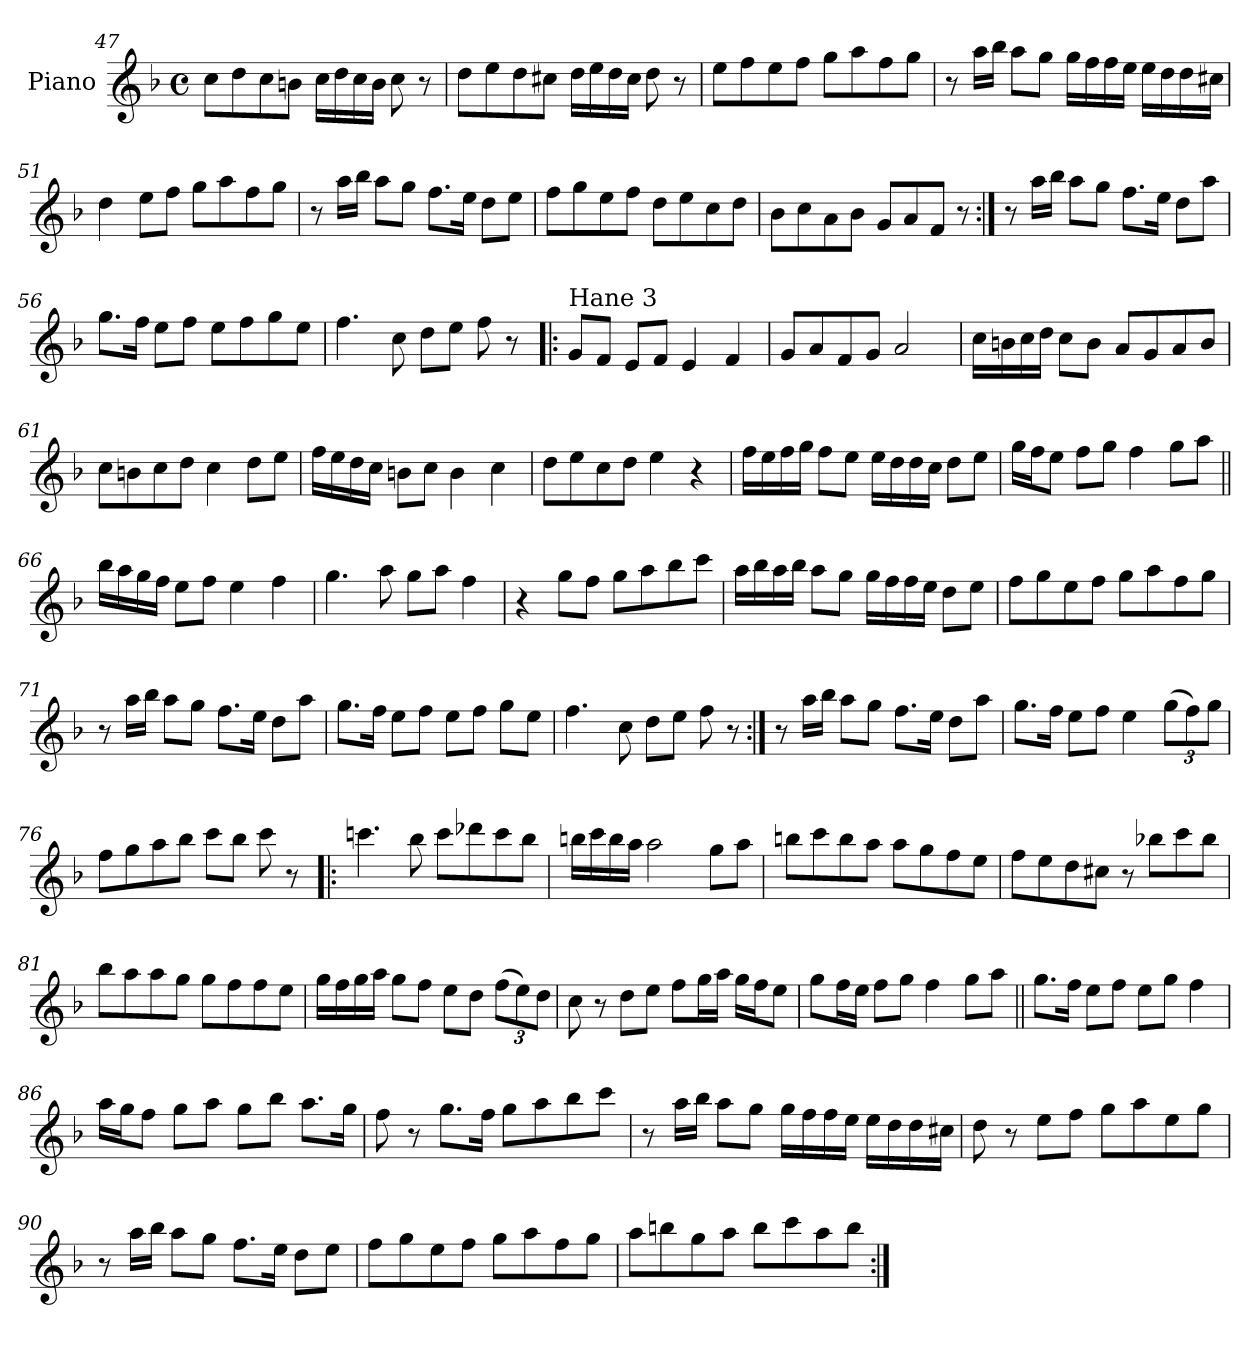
**kern
*part1
*staff1
*I"Piano
*I'Pno.
!!LO:LB:g=z
*clefG2
*k[b-]
*M4/4
*met(c)
=47
8cc\L
8dd\
8cc\
8bn\J
16cc\LL
16dd\
16cc\
16b\JJ
8cc\
8r
=48
8dd\L
8ee\
8dd\
8cc#X\J
16dd\LL
16ee\
16dd\
16cc#\JJ
8dd\
8r
=49
8ee\L
8ff\
8ee\
8ff\J
8gg\L
8aa\
8ff\
8gg\J
=50
8r
16aa\LL
16bb-\JJ
8aa\L
8gg\J
16gg\LL
16ff\
16ff\
16ee\JJ
16ee\LL
16dd\
16dd\
16cc#X\JJ
!!LO:LB:g=z
=51
4dd\
8ee\L
8ff\J
8gg\L
8aa\
8ff\
8gg\J
=52
8r
16aa\LL
16bb-\JJ
8aa\L
8gg\J
8.ff\L
16ee\Jk
8dd\L
8ee\J
=53
8ff\L
8gg\
8ee\
8ff\J
8dd\L
8ee\
8cc\
8dd\J
=54
8b-\L
8cc\
8a\
8b-\J
8g/L
8a/
8f/J
8r
!!LO:LB:g=z
=55:|!
8r
16aa\LL
16bb-\JJ
8aa\L
8gg\J
8.ff\L
16ee\Jk
8dd\L
8aa\J
=56
8.gg\L
16ff\Jk
8ee\L
8ff\J
8ee\L
8ff\
8gg\
8ee\J
=57
4.ff\
8cc\
8dd\L
8ee\J
8ff\
8r
=58!|:
!LO:TX:a:t=Hane 3
8g/L
8f/J
8e/L
8f/J
4e/
4f/
=59
8g/L
8a/
8f/
8g/J
2a/
!!LO:LB:g=z
=60
16cc\LL
16bn\
16cc\
16dd\JJ
8cc\L
8b\J
8a/L
8g/
8a/
8b/J
=61
8cc\L
8bn\
8cc\
8dd\J
4cc\
8dd\L
8ee\J
=62
16ff\LL
16ee\
16dd\
16cc\JJ
8bn\L
8cc\J
4b\
4cc\
=63
8dd\L
8ee\
8cc\
8dd\J
4ee\
4r
!!LO:LB:g=z
=64
16ff\LL
16ee\
16ff\
16gg\JJ
8ff\L
8ee\J
16ee\LL
16dd\
16dd\
16cc\JJ
8dd\L
8ee\J
=65
16gg\LL
16ff\J
8ee\J
8ff\L
8gg\J
4ff\
8gg\L
8aa\J
=66||
16bb-\LL
16aa\
16gg\
16ff\JJ
8ee\L
8ff\J
4ee\
4ff\
=67
4.gg\
8aa\
8gg\L
8aa\J
4ff\
=68
4r
8gg\L
8ff\J
8gg\L
8aa\
8bb-\
8ccc\J
!!LO:LB:g=z
=69
16aa\LL
16bb-\
16aa\
16bb-\JJ
8aa\L
8gg\J
16gg\LL
16ff\
16ff\
16ee\JJ
8dd\L
8ee\J
=70
8ff\L
8gg\
8ee\
8ff\J
8gg\L
8aa\
8ff\
8gg\J
=71
8r
16aa\LL
16bb-\JJ
8aa\L
8gg\J
8.ff\L
16ee\Jk
8dd\L
8aa\J
=72
8.gg\L
16ff\Jk
8ee\L
8ff\J
8ee\L
8ff\J
8gg\L
8ee\J
!!LO:LB:g=z
=73
4.ff\
8cc\
8dd\L
8ee\J
8ff\
8r
=74:|!
8r
16aa\LL
16bb-\JJ
8aa\L
8gg\J
8.ff\L
16ee\Jk
8dd\L
8aa\J
=75
8.gg\L
16ff\Jk
8ee\L
8ff\J
4ee\
*Xbrackettup
(>12gg\L
12ff\)
12gg\J
=76
8ff\L
8gg\
8aa\
8bb-\J
8ccc\L
8bb-\J
8ccc\
8r
!!LO:LB:g=z
=77!|:
4.cccn\
8bb-\
8ccc\L
8ddd-X\
8ccc\
8bb-\J
=78
16bbn\LL
16ccc\
16bb\
16aa\JJ
2aa\
8gg\L
8aa\J
=79
8bbn\L
8ccc\
8bb\
8aa\J
8aa\L
8gg\
8ff\
8ee\J
=80
8ff\L
8ee\
8dd\
8cc#X\J
8r
8bb-X\L
8ccc\
8bb-\J
!!LO:LB:g=z
=81
8bb-\L
8aa\
8aa\
8gg\J
8gg\L
8ff\
8ff\
8ee\J
=82
16gg\LL
16ff\
16gg\
16aa\JJ
8gg\L
8ff\J
8ee\L
8dd\J
(>12ff\L
12ee\)
12dd\J
=83
8cc\
8r
8dd\L
8ee\J
8ff\L
16gg\L
16aa\JJ
16gg\LL
16ff\J
8ee\J
=84
8gg\L
16ff\L
16ee\JJ
8ff\L
8gg\J
4ff\
8gg\L
8aa\J
!!LO:LB:g=z
=85||
8.gg\L
16ff\Jk
8ee\L
8ff\J
8ee\L
8gg\J
4ff\
=86
16aa\LL
16gg\J
8ff\J
8gg\L
8aa\J
8gg\L
8bb-\J
8.aa\L
16gg\Jk
=87
8ff\
8r
8.gg\L
16ff\Jk
8gg\L
8aa\
8bb-\
8ccc\J
=88
8r
16aa\LL
16bb-\JJ
8aa\L
8gg\J
16gg\LL
16ff\
16ff\
16ee\JJ
16ee\LL
16dd\
16dd\
16cc#X\JJ
!!LO:PB:g=z
=89
8dd\
8r
8ee\L
8ff\J
8gg\L
8aa\
8ee\
8gg\J
=90
8r
16aa\LL
16bb-\JJ
8aa\L
8gg\J
8.ff\L
16ee\Jk
8dd\L
8ee\J
=91
8ff\L
8gg\
8ee\
8ff\J
8gg\L
8aa\
8ff\
8gg\J
=92
8aa\L
8bbn\
8gg\
8aa\J
8bb\L
8ccc\
8aa\
8bb\J
=:|!
*-
